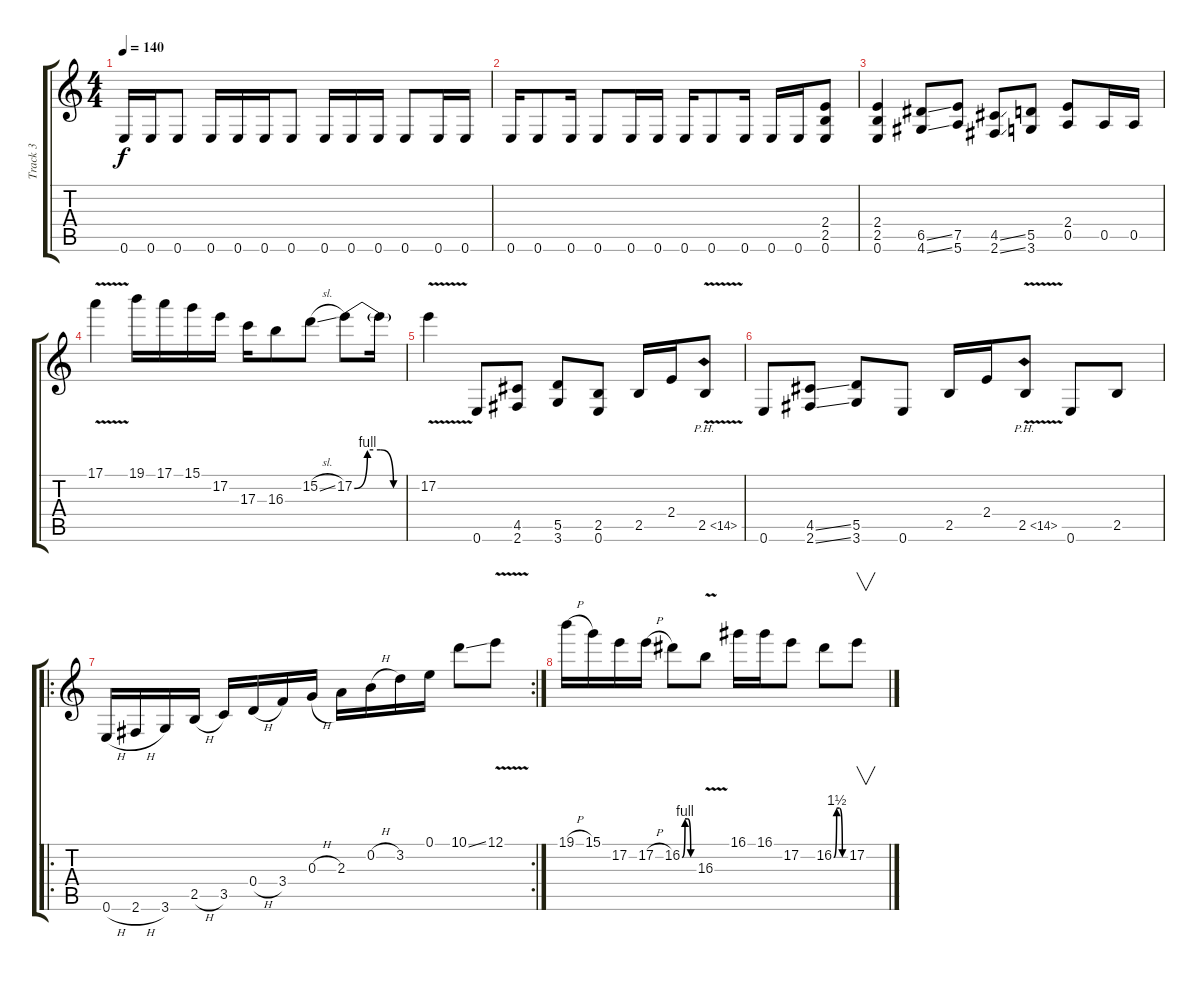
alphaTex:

\track ("Track 3" "Track 3") {instrument distortionguitar}
\staff {score tabs}
\tuning (E4 B3 G3 D3 A2 E2) {hide}
\ts (4 4)
\tempo 140
\clef g2
\ks c
0.6.16{dy f} 0.6.16 0.6.8 0.6.16 0.6.16 0.6.16 0.6.8 0.6.16 0.6.16 0.6.16 0.6.8 0.6.16 0.6.16 |
0.6.16 0.6.8 0.6.16 0.6.8 0.6.16 0.6.16 0.6.16 0.6.8 0.6.16 0.6.16 0.6.16 (2.4 2.5 0.6).8 |
(2.4 2.5 0.6).4 (6.5{ss} 4.6{ss}).8 (7.5 5.6).8 (4.5{ss} 2.6{ss}).8 (5.5 3.6).8 (2.4 0.5).8 0.5.16 0.5.16 |
17.1{v}.4{instrument distortionguitar} 19.1.16 17.1.16 15.1.16 17.2.16 17.3.16 16.3.8 15.2{sl}.8 17.2{be (custom 0 0 15 4 30 4 45 0 60 0)}.8 17.2{t}.16 |
17.2{v}.4 0.6.8 (4.5 2.6).8 (5.5 3.6).8 (2.5 0.6).8 2.5.16 2.4.16 2.5{ph 12 v}.8 |
0.6.8 (4.5{ss} 2.6{ss}).8 (5.5 3.6).8 0.6.8 2.5.16 2.4.16 2.5{ph 12 v}.8 0.6.8 2.5.8 |
\ro
\rc 2
0.6{h}.16{volume 16 instrument distortionguitar} 2.6{h}.16 3.6.16 2.5{h}.16 3.5.16 0.4{h}.16 3.4.16 0.3{h}.16 2.3.16 0.2{h}.16 3.2.16 0.1.16 10.1{ss}.8 12.1{v}.8 |
19.1{h}.16 15.1.16 17.2.16 17.2{h}.16 16.2{be (custom 0 0 15 4 30 4 45 0 60 0)}.8 16.3{v}.8 16.1.16 16.1.16 17.2.8 16.2{be (custom 0 0 15 6 30 6 45 0 60 0)}.8 17.2.8{v}
